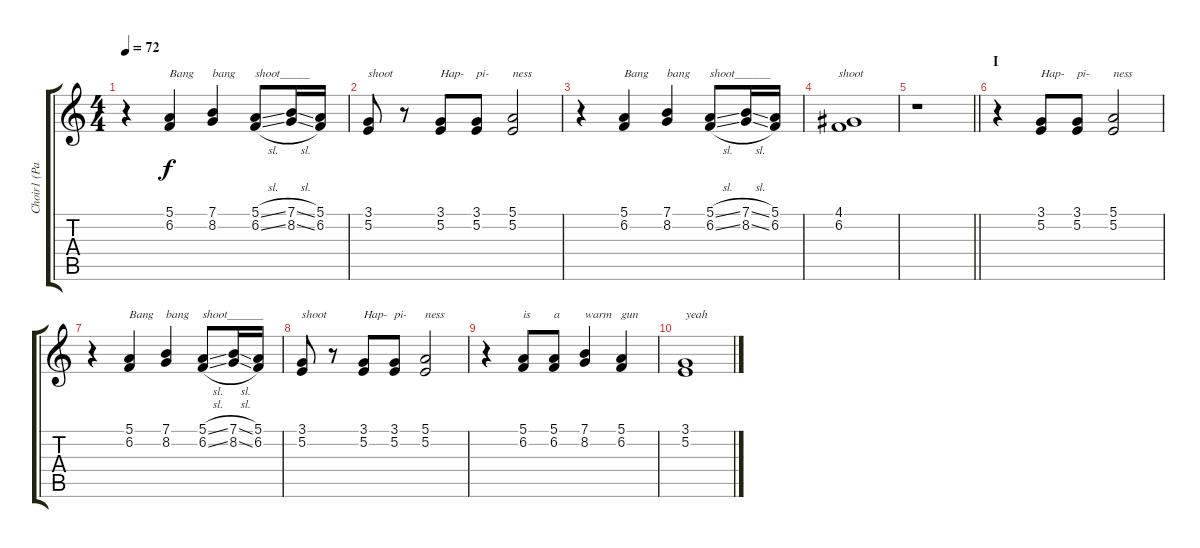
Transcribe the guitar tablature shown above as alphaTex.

\track ("Choir1 (Paul McCartney, George Harrison)" "Choir1 (Pa") {instrument pad4choir}
\staff {score tabs}
\tuning (E4 B3 G3 D3 A2 E2) {hide}
\ts (4 4)
\tempo 72
\clef g2
\ks c
r.4{dy f} (5.1 6.2).4{txt "Bang"} (7.1 8.2).4{txt "bang"} (5.1{sl} 6.2{sl}).8{txt "shoot_____"} (7.1{sl} 8.2{sl}).16 (5.1 6.2).16 |
(3.1 5.2).8{txt "shoot"} r.8 (3.1 5.2).8{txt "Hap-"} (3.1 5.2).8{txt "pi-"} (5.1 5.2).2{txt "ness"} |
r.4 (5.1 6.2).4{txt "Bang"} (7.1 8.2).4{txt "bang"} (5.1{sl} 6.2{sl}).8{txt "shoot______"} (7.1{sl} 8.2{sl}).16 (5.1 6.2).16 |
(4.1 6.2).1{txt "shoot" volume 0} |
\barLineRight lightlight
r.1 |
\section ("" "I")
r.4{volume 13} (3.1 5.2).8{txt "Hap-"} (3.1 5.2).8{txt "pi-"} (5.1 5.2).2{txt "ness"} |
r.4 (5.1 6.2).4{txt "Bang"} (7.1 8.2).4{txt "bang"} (5.1{sl} 6.2{sl}).8{txt "shoot______"} (7.1{sl} 8.2{sl}).16 (5.1 6.2).16 |
(3.1 5.2).8{txt "shoot"} r.8 (3.1 5.2).8{txt "Hap-"} (3.1 5.2).8{txt "pi-"} (5.1 5.2).2{txt "ness"} |
r.4 (5.1 6.2).8{txt "is"} (5.1 6.2).8{txt "a"} (7.1 8.2).4{txt "warm"} (5.1 6.2).4{txt "gun"} |
(3.1 5.2).1{txt "yeah" volume 0}
